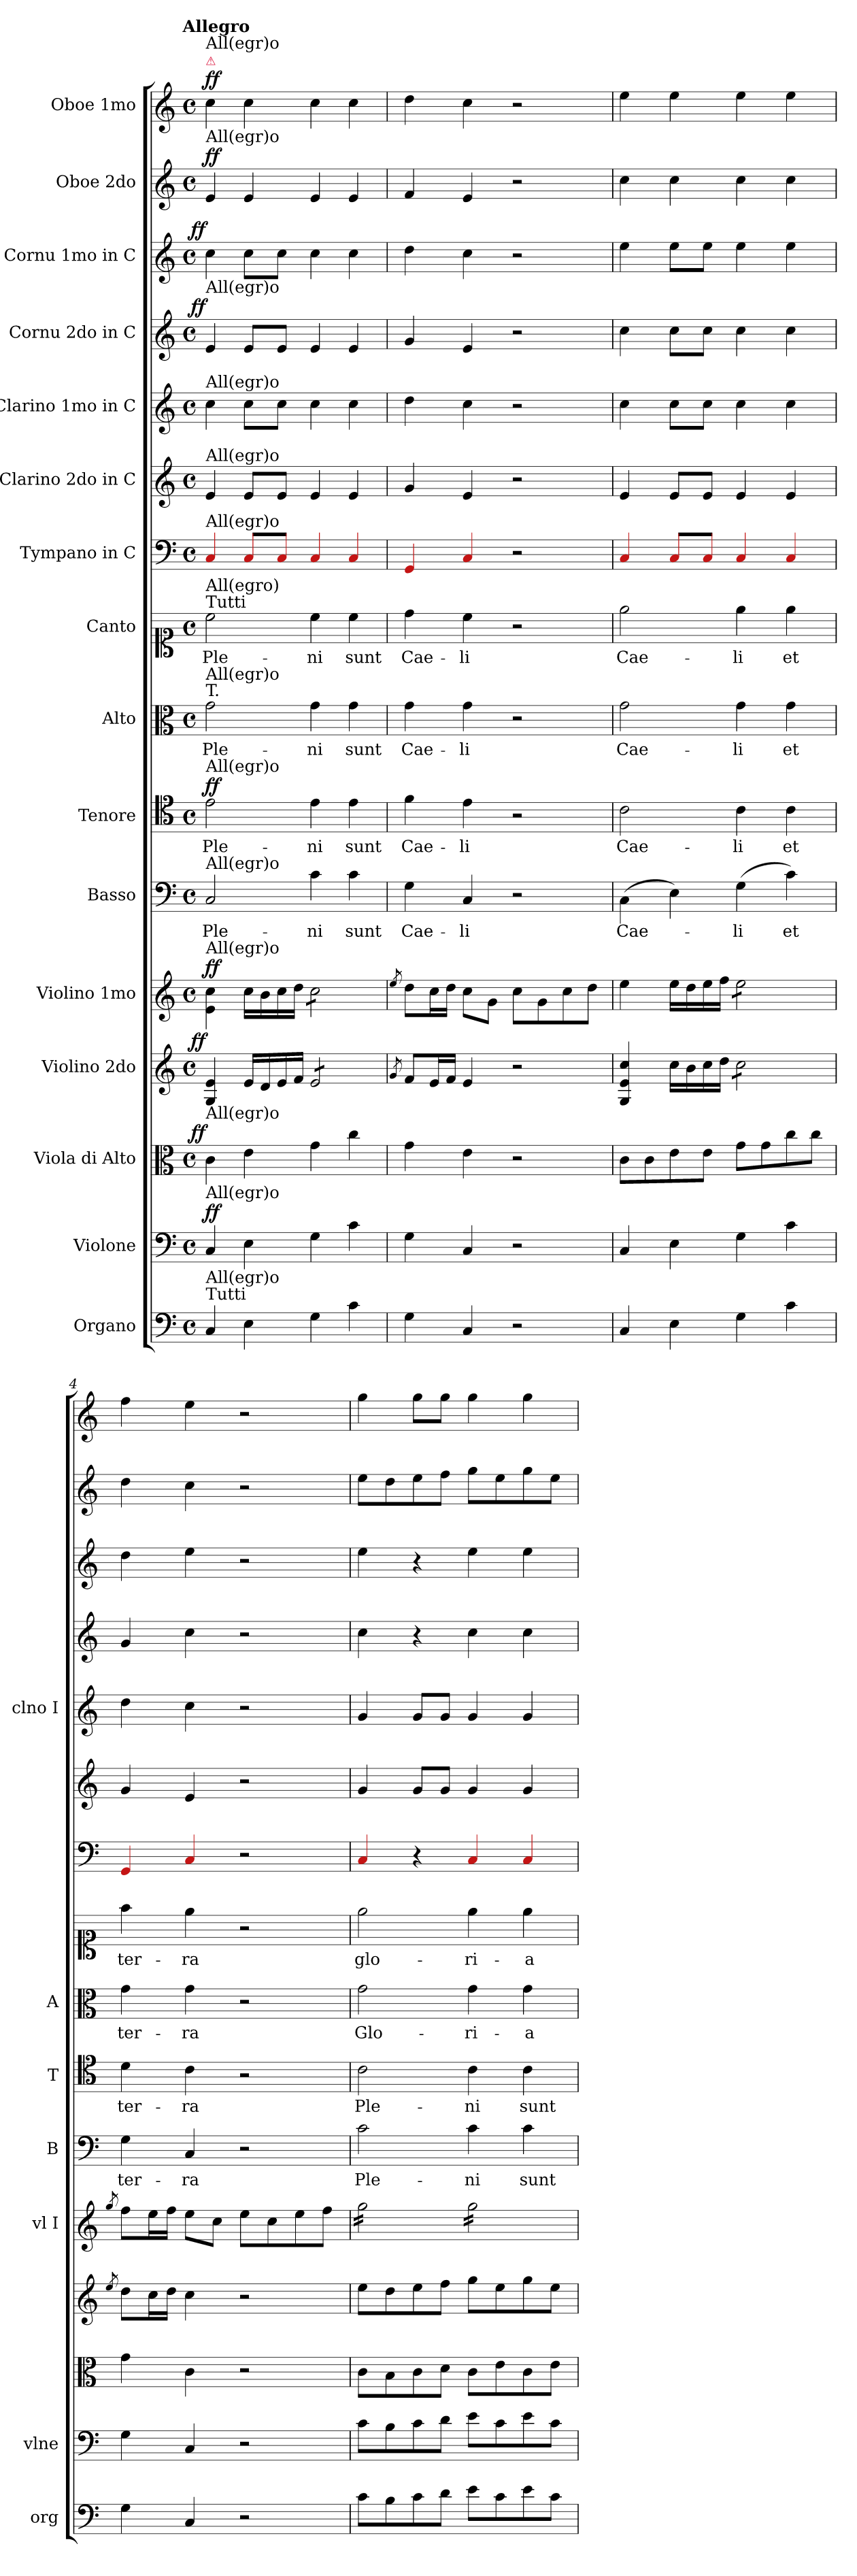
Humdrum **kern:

**kern	**kern	**dynam	**kern	**dynam	**kern	**dynam	**kern	**dynam	**kern	**text	**dynam	**kern	**text	**dynam	**kern	**text	**kern	**text	**kern	**kern	**kern	**kern	**dynam	**kern	**dynam	**kern	**dynam	**kern	**dynam
*part16	*part15	*part15	*part14	*part14	*part13	*part13	*part12	*part12	*part11	*part11	*part11	*part10	*part10	*part10	*part9	*part9	*part8	*part8	*part7	*part6	*part5	*part4	*part4	*part3	*part3	*part2	*part2	*part1	*part1
*staff16	*staff15	*staff15	*staff14	*staff14	*staff13	*staff13	*staff12	*staff12	*staff11	*staff11	*staff11	*staff10	*staff10	*staff10	*staff9	*staff9	*staff8	*staff8	*staff7	*staff6	*staff5	*staff4	*staff4	*staff3	*staff3	*staff2	*staff2	*staff1	*staff1
*I"Organo	*I"Violone	*	*I"Viola di Alto	*	*I"Violino 2do	*	*I"Violino 1mo	*	*I"Basso	*	*	*I"Tenore	*	*	*I"Alto	*	*I"Canto	*	*I"Tympano in C	*I"Clarino 2do in C	*I"Clarino 1mo in C	*I"Cornu 2do in C	*	*I"Cornu 1mo in C	*	*I"Oboe 2do	*	*I"Oboe 1mo	*
*I'org	*I'vlne	*	*	*	*	*	*I'vl I	*	*I'B	*	*	*I'T	*	*	*I'A	*	*	*	*	*	*I'clno I	*	*	*	*	*	*	*	*
*clefF4	*clefF4	*	*clefC3	*	*clefG2	*	*clefG2	*	*clefF4	*	*	*clefC4	*	*	*clefC3	*	*clefC1	*	*clefF4	*clefG2	*clefG2	*clefG2	*	*clefG2	*	*clefG2	*	*clefG2	*
*k[]	*k[]	*	*k[]	*	*k[]	*	*k[]	*	*k[]	*	*	*k[]	*	*	*k[]	*	*k[]	*	*k[]	*k[]	*k[]	*k[]	*	*k[]	*	*k[]	*	*k[]	*
*C:	*C:	*	*C:	*	*C:	*	*C:	*	*C:	*	*	*C:	*	*	*C:	*	*C:	*	*C:	*C:	*C:	*C:	*	*C:	*	*C:	*	*C:	*
!!LO:TX:omd:t=Allegro
*M4/4	*M4/4	*	*M4/4	*	*M4/4	*	*M4/4	*	*M4/4	*	*	*M4/4	*	*	*M4/4	*	*M4/4	*	*M4/4	*M4/4	*M4/4	*M4/4	*	*M4/4	*	*M4/4	*	*M4/4	*
*met(c)	*met(c)	*	*met(c)	*	*met(c)	*	*met(c)	*	*met(c)	*	*	*met(c)	*	*	*met(c)	*	*met(c)	*	*met(c)	*met(c)	*met(c)	*met(c)	*	*met(c)	*	*met(c)	*	*met(c)	*
*MM132	*MM132	*	*MM132	*	*MM132	*	*MM132	*	*MM132	*	*	*MM132	*	*	*MM132	*	*MM132	*	*MM132	*MM132	*MM132	*MM132	*	*MM132	*	*MM132	*	*MM132	*
=1	=1	=1	=1	=1	=1	=1	=1	=1	=1	=1	=1	=1	=1	=1	=1	=1	=1	=1	=1	=1	=1	=1	=1	=1	=1	=1	=1	=1	=1
!	!	!	!	!	!	!	!	!	!	!	!	!	!	!	!	!	!	!	!	!	!	!	!	!	!	!	!	!LO:TX:a:color=crimson:t=⚠	!
!	!	!	!	!	!	!	!	!	!	!	!	!	!	!	!	!	!	!	!	!	!	!	!	!	!	!	!	!LO:TX:a:t=All(egr)o	!
!	!	!	!	!	!	!	!	!	!	!	!	!	!	!	!	!	!	!	!	!	!	!	!	!	!	!LO:TX:a:t=All(egr)o	!	!	!
!	!	!	!	!	!	!	!	!	!	!	!	!	!	!	!	!	!	!	!	!	!	!LO:TX:a:t=All(egr)o	!	!	!	!	!	!	!
!	!	!	!	!	!	!	!	!	!	!	!	!	!	!	!	!	!	!	!	!	!LO:TX:a:t=All(egr)o	!	!	!	!	!	!	!	!
!	!	!	!	!	!	!	!	!	!	!	!	!	!	!	!	!	!	!	!	!LO:TX:a:t=All(egr)o	!	!	!	!	!	!	!	!	!
!	!	!	!	!	!	!	!	!	!	!	!	!	!	!	!	!	!	!	!LO:TX:a:t=All(egr)o	!	!	!	!	!	!	!	!	!	!
!	!	!	!	!	!	!	!	!	!	!	!	!	!	!	!	!	!LO:TX:a:t=Tutti	!	!	!	!	!	!	!	!	!	!	!	!
!	!	!	!	!	!	!	!	!	!	!	!	!	!	!	!	!	!LO:TX:a:t=All(egro)	!	!	!	!	!	!	!	!	!	!	!	!
!	!	!	!	!	!	!	!	!	!	!	!	!	!	!	!LO:TX:a:t=T.	!	!	!	!	!	!	!	!	!	!	!	!	!	!
!	!	!	!	!	!	!	!	!	!	!	!	!	!	!	!LO:TX:a:t=All(egr)o	!	!	!	!	!	!	!	!	!	!	!	!	!	!
!	!	!	!	!	!	!	!	!	!	!	!	!LO:TX:a:t=All(egr)o	!	!	!	!	!	!	!	!	!	!	!	!	!	!	!	!	!
!	!	!	!	!	!	!	!	!	!LO:TX:a:t=All(egr)o	!	!	!	!	!	!	!	!	!	!	!	!	!	!	!	!	!	!	!	!
!	!	!	!	!	!	!	!LO:TX:a:t=All(egr)o	!	!	!	!	!	!	!	!	!	!	!	!	!	!	!	!	!	!	!	!	!	!
!	!	!	!LO:TX:a:t=All(egr)o	!	!	!	!	!	!	!	!	!	!	!	!	!	!	!	!	!	!	!	!	!	!	!	!	!	!
!	!LO:TX:a:t=All(egr)o	!	!	!	!	!	!	!	!	!	!	!	!	!	!	!	!	!	!	!	!	!	!	!	!	!	!	!	!
!LO:TX:a:t=Tutti	!	!	!	!	!	!	!	!	!	!	!	!	!	!	!	!	!	!	!	!	!	!	!	!	!	!	!	!	!
!LO:TX:a:t=All(egr)o	!	!	!	!	!	!	!	!	!	!	!	!	!	!	!	!	!	!	!	!	!	!	!	!	!	!	!	!	!
!	!	!LO:DY:a	!	!LO:DY:a:rj	!	!LO:DY:a:rj	!	!LO:DY:a	!	!	!LO:DY:a	!	!	!LO:DY:a	!	!	!	!	!	!	!	!	!LO:DY:a:rj	!	!LO:DY:a:rj	!	!LO:DY:a	!	!LO:DY:a
4C/	4C/	ff	4c\	ff	4G/ 4e/	ff	4e\ 4cc\	ff	2C/	Ple-	ff&colon;	2e\	Ple-	ff	2g\	Ple-	2cc\	Ple-	4Ra/	4e/	4cc\	4e/	ff	4cc\	ff	4e/	ff	4cc\	ff
4E\	4E\	.	4e\	.	16e/LL	.	16cc\LL	.	.	.	.	.	.	.	.	.	.	.	8Ra/L	8e/L	8cc\L	8e/L	.	8cc\L	.	4e/	.	4cc\	.
.	.	.	.	.	16d/	.	16b\	.	.	.	.	.	.	.	.	.	.	.	.	.	.	.	.	.	.	.	.	.	.
.	.	.	.	.	16e/	.	16cc\	.	.	.	.	.	.	.	.	.	.	.	8Ra/J	8e/J	8cc\J	8e/J	.	8cc\J	.	.	.	.	.
.	.	.	.	.	16f/JJ	.	16dd\JJ	.	.	.	.	.	.	.	.	.	.	.	.	.	.	.	.	.	.	.	.	.	.
*	*	*	*	*	*tremolo	*	*	*	*	*	*	*	*	*	*	*	*	*	*	*	*	*	*	*	*	*	*	*	*
*	*	*	*	*	*	*	*tremolo	*	*	*	*	*	*	*	*	*	*	*	*	*	*	*	*	*	*	*	*	*	*
4G\	4G\	.	4g\	.	8e/L	.	8cc\L	.	4c\	-ni	.	4e\	-ni	.	4g\	-ni	4cc\	-ni	4Ra/	4e/	4cc\	4e/	.	4cc\	.	4e/	.	4cc\	.
.	.	.	.	.	8e/	.	8cc\	.	.	.	.	.	.	.	.	.	.	.	.	.	.	.	.	.	.	.	.	.	.
4c\	4c\	.	4cc\	.	8e/	.	8cc\	.	4c\	sunt	.	4e\	sunt	.	4g\	sunt	4cc\	sunt	4Ra/	4e/	4cc\	4e/	.	4cc\	.	4e/	.	4cc\	.
.	.	.	.	.	8e/J	.	8cc\J	.	.	.	.	.	.	.	.	.	.	.	.	.	.	.	.	.	.	.	.	.	.
*	*	*	*	*	*	*	*Xtremolo	*	*	*	*	*	*	*	*	*	*	*	*	*	*	*	*	*	*	*	*	*	*
*	*	*	*	*	*Xtremolo	*	*	*	*	*	*	*	*	*	*	*	*	*	*	*	*	*	*	*	*	*	*	*	*
=2	=2	=2	=2	=2	=2	=2	=2	=2	=2	=2	=2	=2	=2	=2	=2	=2	=2	=2	=2	=2	=2	=2	=2	=2	=2	=2	=2	=2	=2
.	.	.	.	.	8qg/	.	8qee/	.	.	.	.	.	.	.	.	.	.	.	.	.	.	.	.	.	.	.	.	.	.
4G\	4G\	.	4g\	.	8f/L	.	8dd\L	.	4G\	Cae-	.	4f\	Cae-	.	4g\	Cae-	4dd\	Cae-	4Re/	4g/	4dd\	4g/	.	4dd\	.	4f/	.	4dd\	.
.	.	.	.	.	16e/L	.	16cc\L	.	.	.	.	.	.	.	.	.	.	.	.	.	.	.	.	.	.	.	.	.	.
.	.	.	.	.	16f/JJ	.	16dd\JJ	.	.	.	.	.	.	.	.	.	.	.	.	.	.	.	.	.	.	.	.	.	.
4C/	4C/	.	4e\	.	4e/	.	8cc\L	.	4C/	-li	.	4e\	-li	.	4g\	-li	4cc\	-li	4Ra/	4e/	4cc\	4e/	.	4cc\	.	4e/	.	4cc\	.
.	.	.	.	.	.	.	8g\J	.	.	.	.	.	.	.	.	.	.	.	.	.	.	.	.	.	.	.	.	.	.
2r	2r	.	2r	.	2r	.	8cc\L	.	2r	.	.	2r	.	.	2r	.	2r	.	2r	2r	2r	2r	.	2r	.	2r	.	2r	.
.	.	.	.	.	.	.	8g\	.	.	.	.	.	.	.	.	.	.	.	.	.	.	.	.	.	.	.	.	.	.
.	.	.	.	.	.	.	8cc\	.	.	.	.	.	.	.	.	.	.	.	.	.	.	.	.	.	.	.	.	.	.
.	.	.	.	.	.	.	8dd\J	.	.	.	.	.	.	.	.	.	.	.	.	.	.	.	.	.	.	.	.	.	.
=3	=3	=3	=3	=3	=3	=3	=3	=3	=3	=3	=3	=3	=3	=3	=3	=3	=3	=3	=3	=3	=3	=3	=3	=3	=3	=3	=3	=3	=3
4C/	4C/	.	8c\L	.	4G/ 4e/ 4cc/	.	4ee\	.	(4C\	Cae-	.	2c\	Cae-	.	2g\	Cae-	2ee\	Cae-	4Ra/	4e/	4cc\	4cc\	.	4ee\	.	4cc\	.	4ee\	.
.	.	.	8c\	.	.	.	.	.	.	.	.	.	.	.	.	.	.	.	.	.	.	.	.	.	.	.	.	.	.
4E\	4E\	.	8e\	.	16cc\LL	.	16ee\LL	.	4E\)	.	.	.	.	.	.	.	.	.	8Ra/L	8e/L	8cc\L	8cc\L	.	8ee\L	.	4cc\	.	4ee\	.
.	.	.	.	.	16b\	.	16dd\	.	.	.	.	.	.	.	.	.	.	.	.	.	.	.	.	.	.	.	.	.	.
.	.	.	8e\J	.	16cc\	.	16ee\	.	.	.	.	.	.	.	.	.	.	.	8Ra/J	8e/J	8cc\J	8cc\J	.	8ee\J	.	.	.	.	.
.	.	.	.	.	16dd\JJ	.	16ff\JJ	.	.	.	.	.	.	.	.	.	.	.	.	.	.	.	.	.	.	.	.	.	.
*	*	*	*	*	*tremolo	*	*	*	*	*	*	*	*	*	*	*	*	*	*	*	*	*	*	*	*	*	*	*	*
*	*	*	*	*	*	*	*tremolo	*	*	*	*	*	*	*	*	*	*	*	*	*	*	*	*	*	*	*	*	*	*
4G\	4G\	.	8g\L	.	8cc\L	.	8ee\L	.	(4G\	-li	.	4c\	-li	.	4g\	-li	4ee\	-li	4Ra/	4e/	4cc\	4cc\	.	4ee\	.	4cc\	.	4ee\	.
.	.	.	8g\	.	8cc\	.	8ee\	.	.	.	.	.	.	.	.	.	.	.	.	.	.	.	.	.	.	.	.	.	.
4c\	4c\	.	8cc\	.	8cc\	.	8ee\	.	4c\)	et	.	4c\	et	.	4g\	et	4ee\	et	4Ra/	4e/	4cc\	4cc\	.	4ee\	.	4cc\	.	4ee\	.
.	.	.	8cc\J	.	8cc\J	.	8ee\J	.	.	.	.	.	.	.	.	.	.	.	.	.	.	.	.	.	.	.	.	.	.
*	*	*	*	*	*	*	*Xtremolo	*	*	*	*	*	*	*	*	*	*	*	*	*	*	*	*	*	*	*	*	*	*
*	*	*	*	*	*Xtremolo	*	*	*	*	*	*	*	*	*	*	*	*	*	*	*	*	*	*	*	*	*	*	*	*
=4	=4	=4	=4	=4	=4	=4	=4	=4	=4	=4	=4	=4	=4	=4	=4	=4	=4	=4	=4	=4	=4	=4	=4	=4	=4	=4	=4	=4	=4
.	.	.	.	.	8qee/	.	8qgg/	.	.	.	.	.	.	.	.	.	.	.	.	.	.	.	.	.	.	.	.	.	.
4G\	4G\	.	4g\	.	8dd\L	.	8ff\L	.	4G\	ter-	.	4d\	ter-	.	4g\	ter-	4ff\	ter-	4Re/	4g/	4dd\	4g/	.	4dd\	.	4dd\	.	4ff\	.
.	.	.	.	.	16cc\L	.	16ee\L	.	.	.	.	.	.	.	.	.	.	.	.	.	.	.	.	.	.	.	.	.	.
.	.	.	.	.	16dd\JJ	.	16ff\JJ	.	.	.	.	.	.	.	.	.	.	.	.	.	.	.	.	.	.	.	.	.	.
4C/	4C/	.	4c\	.	4cc\	.	8ee\L	.	4C/	-ra	.	4c\	-ra	.	4g\	-ra	4ee\	-ra	4Ra/	4e/	4cc\	4cc\	.	4ee\	.	4cc\	.	4ee\	.
.	.	.	.	.	.	.	8cc\J	.	.	.	.	.	.	.	.	.	.	.	.	.	.	.	.	.	.	.	.	.	.
2r	2r	.	2r	.	2r	.	8ee\L	.	2r	.	.	2r	.	.	2r	.	2r	.	2r	2r	2r	2r	.	2r	.	2r	.	2r	.
.	.	.	.	.	.	.	8cc\	.	.	.	.	.	.	.	.	.	.	.	.	.	.	.	.	.	.	.	.	.	.
.	.	.	.	.	.	.	8ee\	.	.	.	.	.	.	.	.	.	.	.	.	.	.	.	.	.	.	.	.	.	.
.	.	.	.	.	.	.	8ff\J	.	.	.	.	.	.	.	.	.	.	.	.	.	.	.	.	.	.	.	.	.	.
=5	=5	=5	=5	=5	=5	=5	=5	=5	=5	=5	=5	=5	=5	=5	=5	=5	=5	=5	=5	=5	=5	=5	=5	=5	=5	=5	=5	=5	=5
*	*	*	*	*	*	*	*tremolo	*	*	*	*	*	*	*	*	*	*	*	*	*	*	*	*	*	*	*	*	*	*
8c\L	8c\L	.	8c\L	.	8ee\L	.	16gg\LL	.	2c\	Ple-	.	2c\	Ple-	.	2g\	Glo-	2ee\	glo-	4Ra/	4g/	4g/	4cc\	.	4ee\	.	8ee\L	.	4gg\	.
.	.	.	.	.	.	.	16gg\	.	.	.	.	.	.	.	.	.	.	.	.	.	.	.	.	.	.	.	.	.	.
8B\	8B\	.	8B\	.	8dd\	.	16gg\	.	.	.	.	.	.	.	.	.	.	.	.	.	.	.	.	.	.	8dd\	.	.	.
.	.	.	.	.	.	.	16gg\	.	.	.	.	.	.	.	.	.	.	.	.	.	.	.	.	.	.	.	.	.	.
8c\	8c\	.	8c\	.	8ee\	.	16gg\	.	.	.	.	.	.	.	.	.	.	.	4r	8g/L	8g/L	4r	.	4r	.	8ee\	.	8gg\L	.
.	.	.	.	.	.	.	16gg\	.	.	.	.	.	.	.	.	.	.	.	.	.	.	.	.	.	.	.	.	.	.
8d\J	8d\J	.	8d\J	.	8ff\J	.	16gg\	.	.	.	.	.	.	.	.	.	.	.	.	8g/J	8g/J	.	.	.	.	8ff\J	.	8gg\J	.
.	.	.	.	.	.	.	16gg\JJ	.	.	.	.	.	.	.	.	.	.	.	.	.	.	.	.	.	.	.	.	.	.
8e\L	8e\L	.	8c\L	.	8gg\L	.	16gg\LL	.	4c\	-ni	.	4c\	-ni	.	4g\	-ri-	4ee\	-ri-	4Ra/	4g/	4g/	4cc\	.	4ee\	.	8gg\L	.	4gg\	.
.	.	.	.	.	.	.	16gg\	.	.	.	.	.	.	.	.	.	.	.	.	.	.	.	.	.	.	.	.	.	.
8c\	8c\	.	8e\	.	8ee\	.	16gg\	.	.	.	.	.	.	.	.	.	.	.	.	.	.	.	.	.	.	8ee\	.	.	.
.	.	.	.	.	.	.	16gg\	.	.	.	.	.	.	.	.	.	.	.	.	.	.	.	.	.	.	.	.	.	.
8e\	8e\	.	8c\	.	8gg\	.	16gg\	.	4c\	sunt	.	4c\	sunt	.	4g\	-a	4ee\	-a	4Ra/	4g/	4g/	4cc\	.	4ee\	.	8gg\	.	4gg\	.
.	.	.	.	.	.	.	16gg\	.	.	.	.	.	.	.	.	.	.	.	.	.	.	.	.	.	.	.	.	.	.
8c\J	8c\J	.	8e\J	.	8ee\J	.	16gg\	.	.	.	.	.	.	.	.	.	.	.	.	.	.	.	.	.	.	8ee\J	.	.	.
.	.	.	.	.	.	.	16gg\JJ	.	.	.	.	.	.	.	.	.	.	.	.	.	.	.	.	.	.	.	.	.	.
*	*	*	*	*	*	*	*Xtremolo	*	*	*	*	*	*	*	*	*	*	*	*	*	*	*	*	*	*	*	*	*	*
=	=	=	=	=	=	=	=	=	=	=	=	=	=	=	=	=	=	=	=	=	=	=	=	=	=	=	=	=	=
*-	*-	*-	*-	*-	*-	*-	*-	*-	*-	*-	*-	*-	*-	*-	*-	*-	*-	*-	*-	*-	*-	*-	*-	*-	*-	*-	*-	*-	*-
